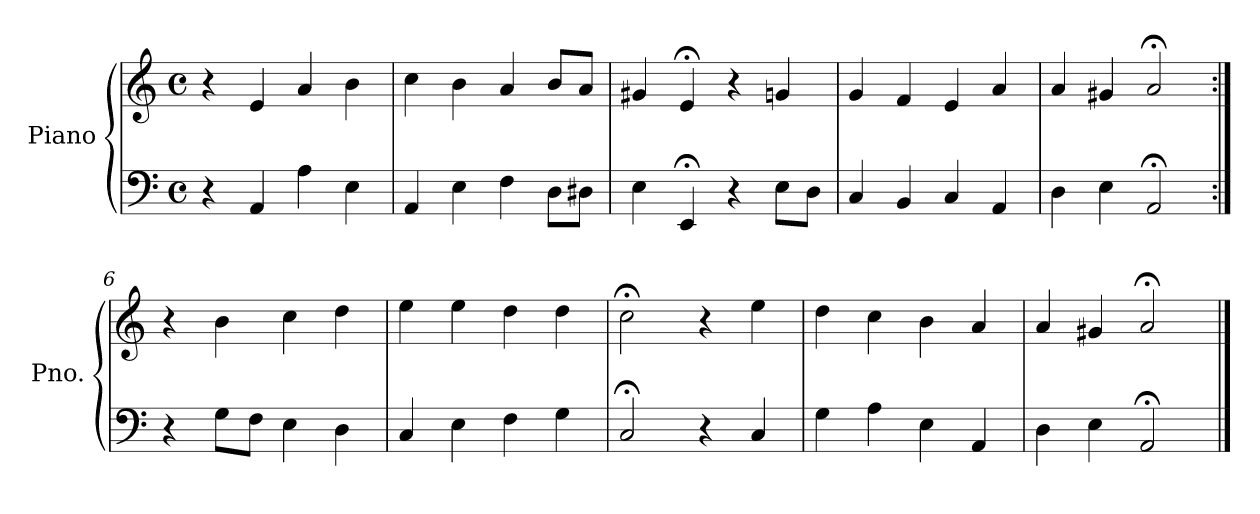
**kern	**kern
*part1	*part1
*staff2	*staff1
*I"Piano	*
*I'Pno.	*
*clefF4	*clefG2
*k[]	*k[]
*M4/4	*M4/4
*met(c)	*met(c)
=1	=1
4r	4r
4AA/	4e/
4A\	4a/
4E\	4b\
=2	=2
4AA/	4cc\
4E\	4b\
4F\	4a/
8D\L	8b/L
8D#X\J	8a/J
=3	=3
4E\	4g#X/
4EE;</	4e;</
4r	4r
8E\L	4gn/
8D\J	.
=4	=4
4C/	4g/
4BB/	4f/
4C/	4e/
4AA/	4a/
=5	=5
4D\	4a/
4E\	4g#X/
2AA;</	2a;</
=6:|!	=6:|!
4r	4r
8G\L	4b\
8F\J	.
4E\	4cc\
4D\	4dd\
!!LO:LB:g=z
=7	=7
4C/	4ee\
4E\	4ee\
4F\	4dd\
4G\	4dd\
=8	=8
2C;</	2cc;<\
4r	4r
4C/	4ee\
=9	=9
4G\	4dd\
4A\	4cc\
4E\	4b\
4AA/	4a/
=10	=10
4D\	4a/
4E\	4g#X/
2AA;</	2a;</
==	==
*-	*-
